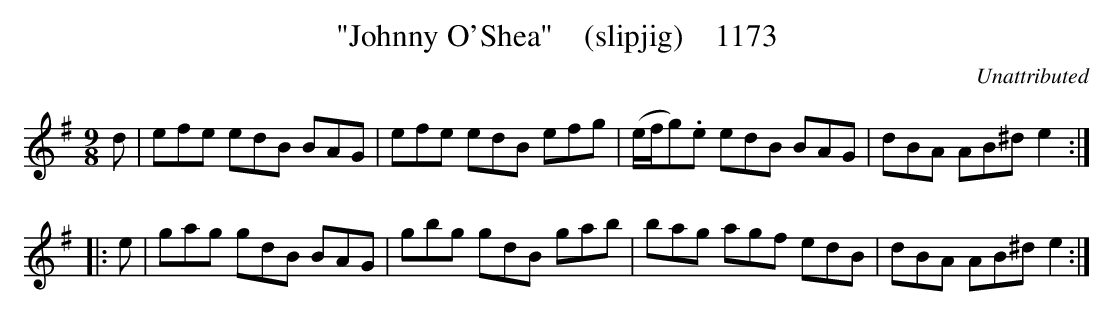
X:1
T:"Johnny O'Shea"    (slipjig)    1173
C:Unattributed
BRENNAN July 2003 (HTTP://WWW.SOSYOURMOM.COM)
M:9/8
L:1/8
K:G
d|efe edB BAG|efe edB efg|(e/2f/2g).e edB BAG|dBA AB^d e2:|
|:e|gag gdB BAG|gbg gdB gab|bag agf edB|dBA AB^d e2:|
